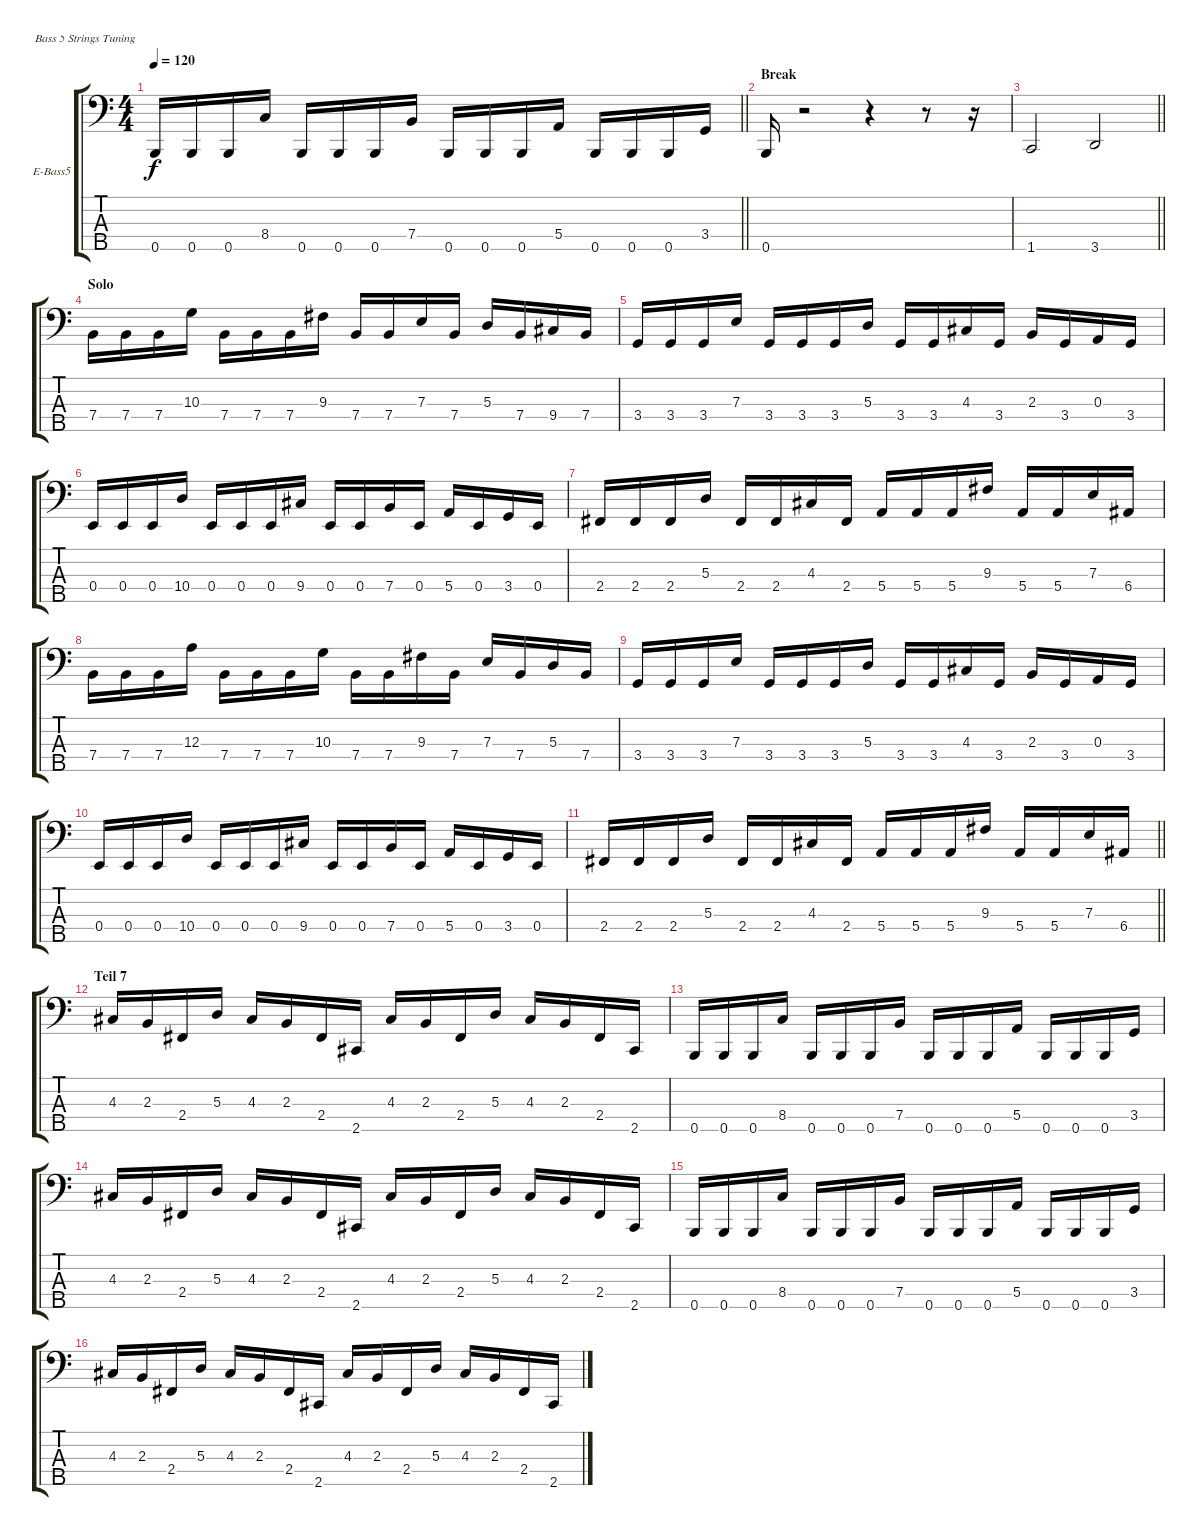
\bracketExtendMode groupsimilarinstruments
\firstSystemTrackNameOrientation horizontal
\otherSystemsTrackNameOrientation horizontal
\track ("Bass" "E-Bass5") {instrument electricbasspick}
\staff {score tabs}
\tuning (G2 D2 A1 E1 B0)
\ts (4 4)
\tempo 120
\clef f4
\barLineRight lightlight
\ks c
0.5.16{dy f} 0.5.16 0.5.16 8.4.16 0.5.16 0.5.16 0.5.16 7.4.16 0.5.16 0.5.16 0.5.16 5.4.16 0.5.16 0.5.16 0.5.16 3.4.16 |
\section ("" "Break")
0.5.16 r.2 r.4 r.8 r.16 |
\barLineRight lightlight
1.5.2 3.5.2 |
\section ("" "Solo")
7.4.16 7.4.16 7.4.16 10.3.16 7.4.16 7.4.16 7.4.16 9.3.16 7.4.16 7.4.16 7.3.16 7.4.16 5.3.16 7.4.16 9.4.16 7.4.16 |
3.4.16 3.4.16 3.4.16 7.3.16 3.4.16 3.4.16 3.4.16 5.3.16 3.4.16 3.4.16 4.3.16 3.4.16 2.3.16 3.4.16 0.3.16 3.4.16 |
0.4.16 0.4.16 0.4.16 10.4.16 0.4.16 0.4.16 0.4.16 9.4.16 0.4.16 0.4.16 7.4.16 0.4.16 5.4.16 0.4.16 3.4.16 0.4.16 |
2.4.16 2.4.16 2.4.16 5.3.16 2.4.16 2.4.16 4.3.16 2.4.16 5.4.16 5.4.16 5.4.16 9.3.16 5.4.16 5.4.16 7.3.16 6.4.16 |
7.4.16 7.4.16 7.4.16 12.3.16 7.4.16 7.4.16 7.4.16 10.3.16 7.4.16 7.4.16 9.3.16 7.4.16 7.3.16 7.4.16 5.3.16 7.4.16 |
3.4.16 3.4.16 3.4.16 7.3.16 3.4.16 3.4.16 3.4.16 5.3.16 3.4.16 3.4.16 4.3.16 3.4.16 2.3.16 3.4.16 0.3.16 3.4.16 |
0.4.16 0.4.16 0.4.16 10.4.16 0.4.16 0.4.16 0.4.16 9.4.16 0.4.16 0.4.16 7.4.16 0.4.16 5.4.16 0.4.16 3.4.16 0.4.16 |
\barLineRight lightlight
2.4.16 2.4.16 2.4.16 5.3.16 2.4.16 2.4.16 4.3.16 2.4.16 5.4.16 5.4.16 5.4.16 9.3.16 5.4.16 5.4.16 7.3.16 6.4.16 |
\section ("" "Teil 7")
4.3.16 2.3.16 2.4.16 5.3.16 4.3.16 2.3.16 2.4.16 2.5.16 4.3.16 2.3.16 2.4.16 5.3.16 4.3.16 2.3.16 2.4.16 2.5.16 |
0.5.16 0.5.16 0.5.16 8.4.16 0.5.16 0.5.16 0.5.16 7.4.16 0.5.16 0.5.16 0.5.16 5.4.16 0.5.16 0.5.16 0.5.16 3.4.16 |
4.3.16 2.3.16 2.4.16 5.3.16 4.3.16 2.3.16 2.4.16 2.5.16 4.3.16 2.3.16 2.4.16 5.3.16 4.3.16 2.3.16 2.4.16 2.5.16 |
0.5.16 0.5.16 0.5.16 8.4.16 0.5.16 0.5.16 0.5.16 7.4.16 0.5.16 0.5.16 0.5.16 5.4.16 0.5.16 0.5.16 0.5.16 3.4.16 |
4.3.16 2.3.16 2.4.16 5.3.16 4.3.16 2.3.16 2.4.16 2.5.16 4.3.16 2.3.16 2.4.16 5.3.16 4.3.16 2.3.16 2.4.16 2.5.16
